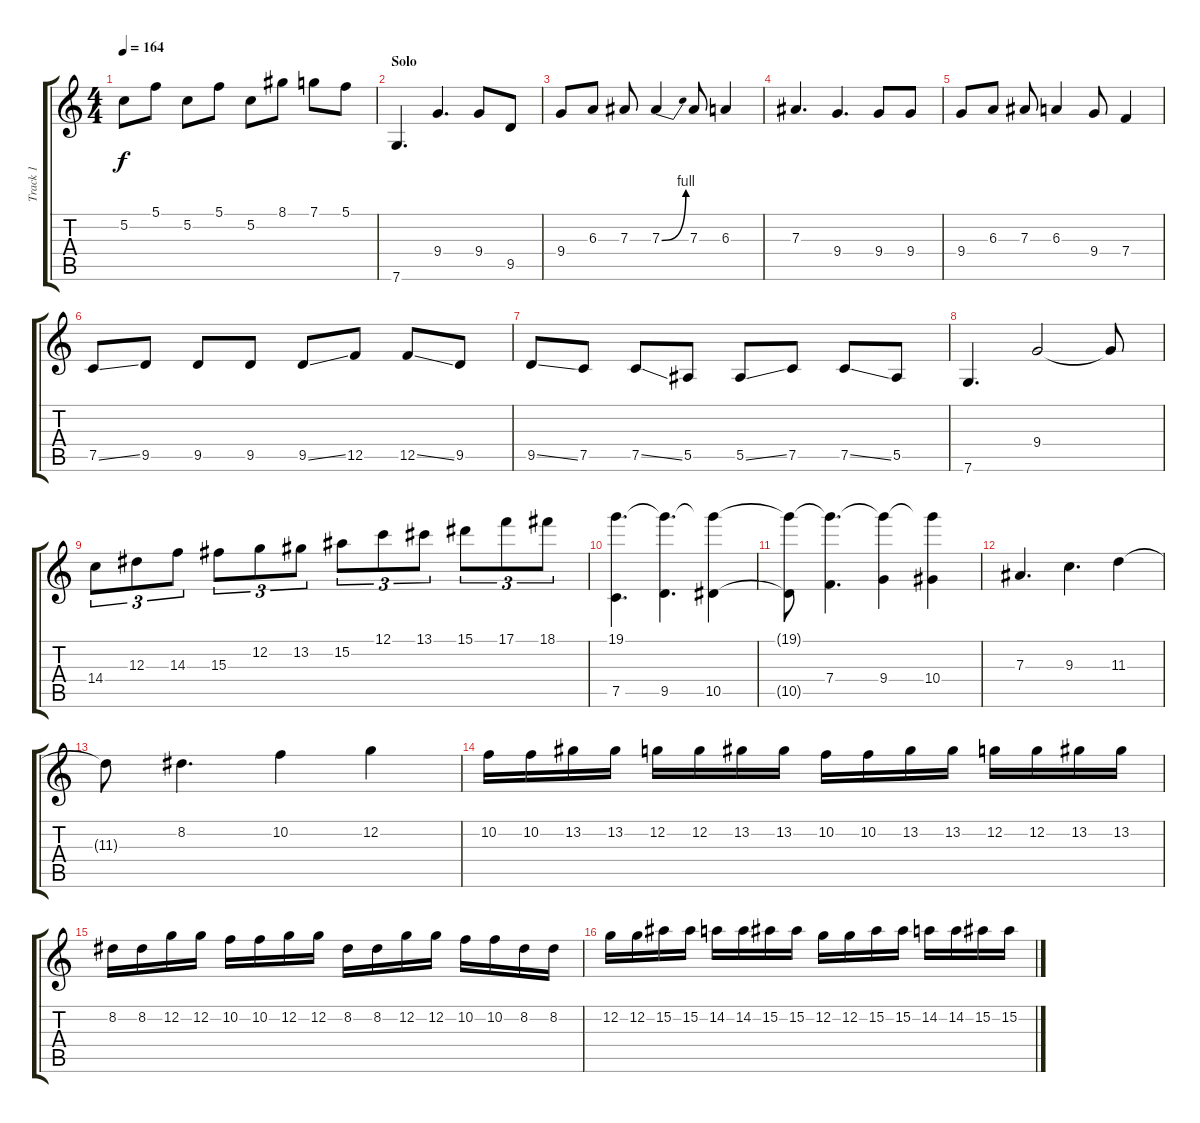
\track ("Track 1" "Track 1") {instrument overdrivenguitar}
\staff {score tabs}
\tuning (C4 G3 Eb3 Bb2 F2 C2) {hide}
\ts (4 4)
\tempo 164
\clef g2
\ks c
5.2.8{dy f} 5.1.8 5.2.8 5.1.8 5.2.8 8.1.8 7.1.8 5.1.8 |
\section ("" "Solo")
7.6.4{d volume 16} 9.4.4{d} 9.4.8 9.5.8 |
9.4.8 6.3.8 7.3.8 7.3{be (bend 0 0 60 4)}.4 7.3.8 6.3.4 |
7.3.4{d} 9.4.4{d} 9.4.8 9.4.8 |
9.4.8 6.3.8 7.3.8 6.3.4 9.4.8 7.4.4 |
7.5{ss}.8 9.5.8 9.5.8 9.5.8 9.5{ss}.8 12.5.8 12.5{ss}.8 9.5.8 |
9.5{ss}.8 7.5.8 7.5{ss}.8 5.5.8 5.5{ss}.8 7.5.8 7.5{ss}.8 5.5.8 |
7.6.4{d} 9.4.2 9.4{t}.8 |
14.4.8{tu (3 2)} 12.3.8{tu (3 2)} 14.3.8{tu (3 2)} 15.3.8{tu (3 2)} 12.2.8{tu (3 2)} 13.2.8{tu (3 2)} 15.2.8{tu (3 2)} 12.1.8{tu (3 2)} 13.1.8{tu (3 2)} 15.1.8{tu (3 2)} 17.1.8{tu (3 2)} 18.1.8{tu (3 2)} |
(19.1 7.5).4{d} (19.1{t} 9.5).4{d} (19.1{t} 10.5).4 |
(19.1{t} 10.5{t}).8 (19.1{t} 7.4).4{d} (19.1{t} 9.4).4 (19.1{t} 10.4).4 |
7.3.4{d} 9.3.4{d} 11.3.4 |
11.3{t}.8 8.2.4{d} 10.2.4 12.2.4 |
10.2.16 10.2.16 13.2.16 13.2.16 12.2.16 12.2.16 13.2.16 13.2.16 10.2.16 10.2.16 13.2.16 13.2.16 12.2.16 12.2.16 13.2.16 13.2.16 |
8.2.16 8.2.16 12.2.16 12.2.16 10.2.16 10.2.16 12.2.16 12.2.16 8.2.16 8.2.16 12.2.16 12.2.16 10.2.16 10.2.16 8.2.16 8.2.16 |
12.2.16 12.2.16 15.2.16 15.2.16 14.2.16 14.2.16 15.2.16 15.2.16 12.2.16 12.2.16 15.2.16 15.2.16 14.2.16 14.2.16 15.2.16 15.2.16
